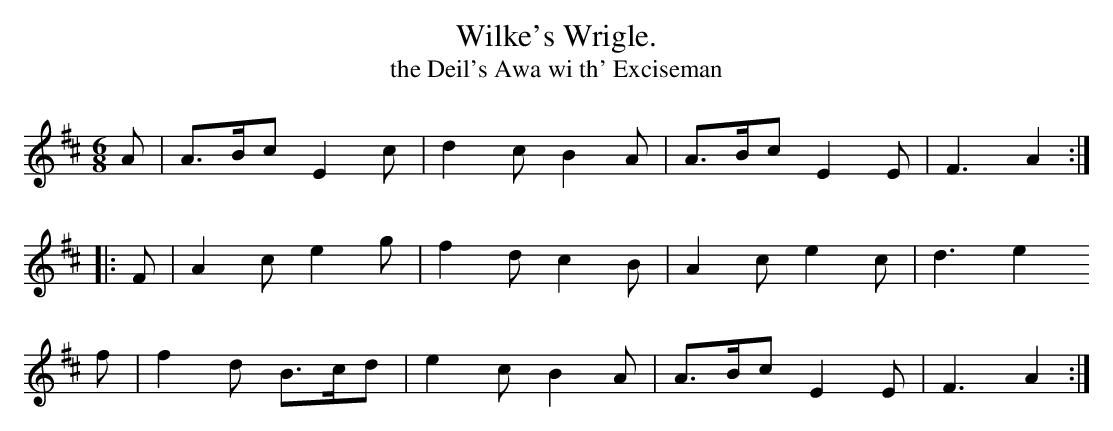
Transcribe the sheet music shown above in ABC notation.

X:1
T:Wilke's Wrigle.
T:the Deil's Awa wi th' Exciseman
M:6/8
L:1/8
K:AMix
A|A>Bc E2c |d2c B2A|A>Bc E2E|F3 A2::
F|A2c  e2g |f2d c2B|A2c  e2c|d3 e2
f|f2d  B>cd|e2c B2A|A>Bc E2E|F3 A2:|
